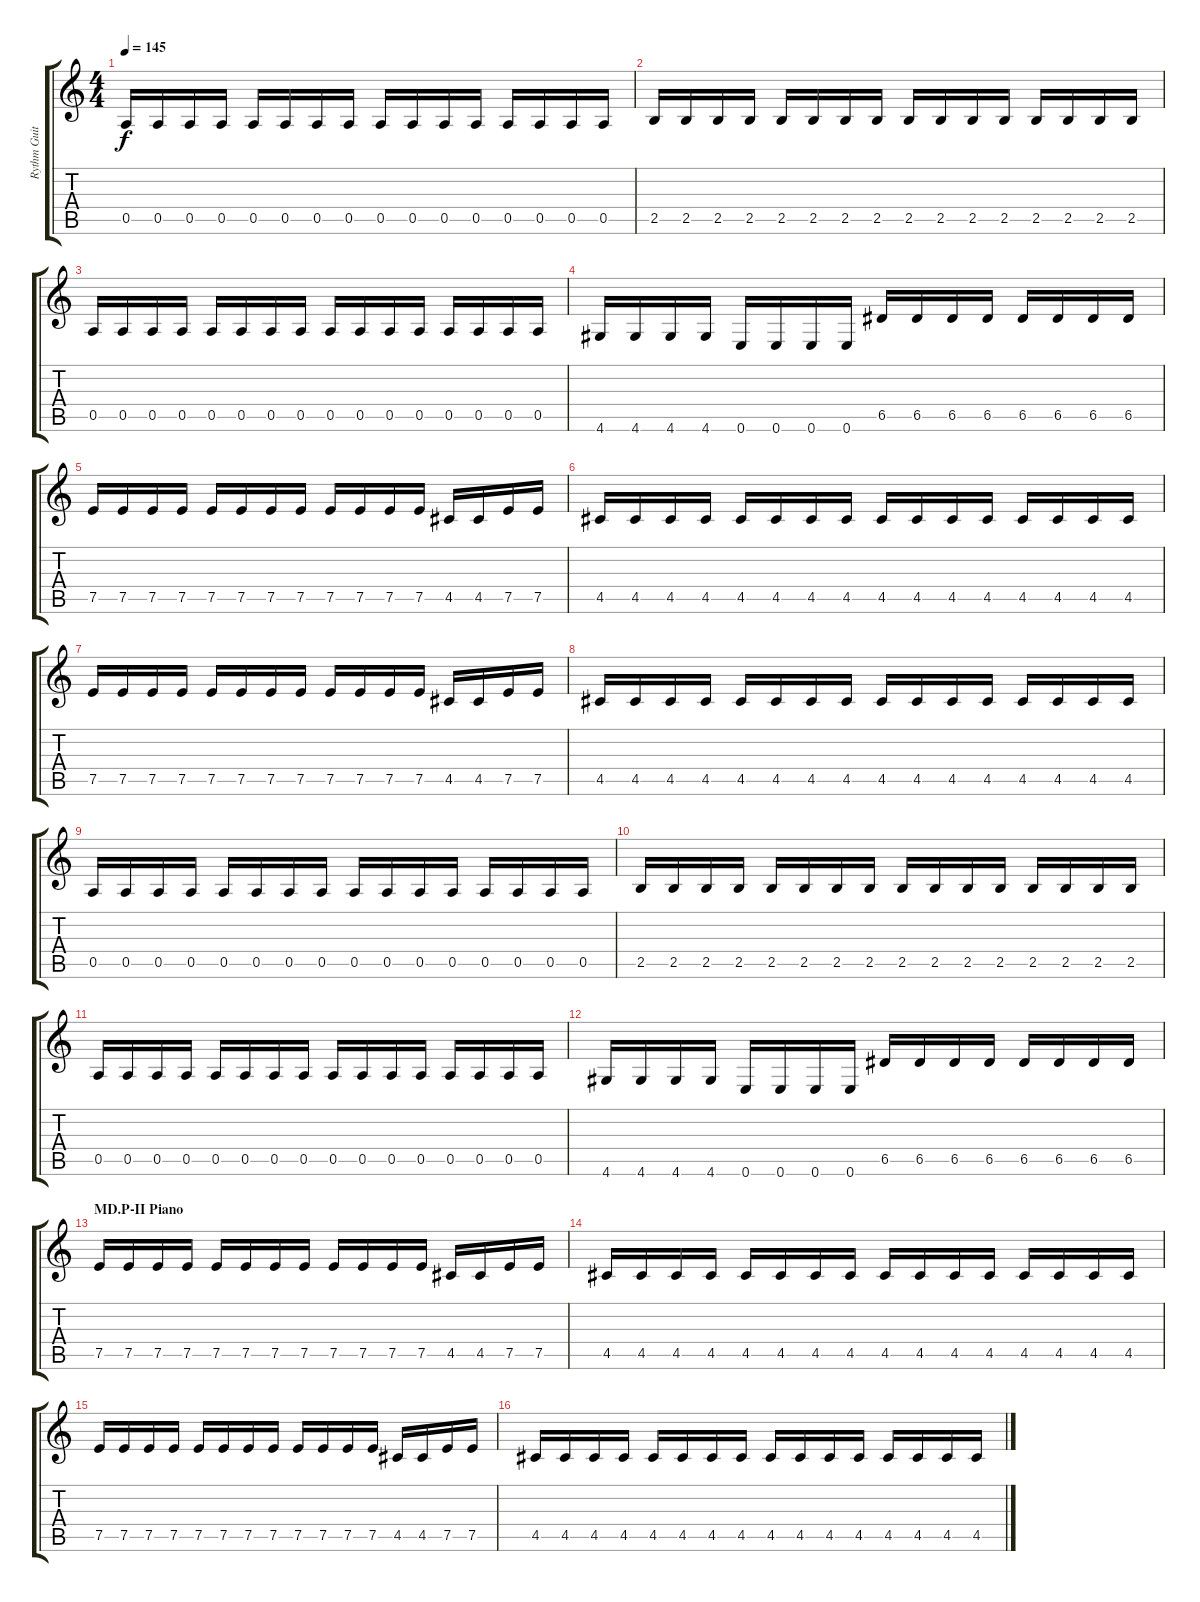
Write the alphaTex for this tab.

\track ("Rythm Guitars" "Rythm Guit") {instrument distortionguitar}
\staff {score tabs}
\tuning (E4 B3 G3 D3 A2 E2) {hide}
\ts (4 4)
\tempo 145
\clef g2
\ks c
0.5.16{dy f} 0.5.16 0.5.16 0.5.16 0.5.16 0.5.16 0.5.16 0.5.16 0.5.16 0.5.16 0.5.16 0.5.16 0.5.16 0.5.16 0.5.16 0.5.16 |
2.5.16 2.5.16 2.5.16 2.5.16 2.5.16 2.5.16 2.5.16 2.5.16 2.5.16 2.5.16 2.5.16 2.5.16 2.5.16 2.5.16 2.5.16 2.5.16 |
0.5.16 0.5.16 0.5.16 0.5.16 0.5.16 0.5.16 0.5.16 0.5.16 0.5.16 0.5.16 0.5.16 0.5.16 0.5.16 0.5.16 0.5.16 0.5.16 |
4.6.16 4.6.16 4.6.16 4.6.16 0.6.16 0.6.16 0.6.16 0.6.16 6.5.16 6.5.16 6.5.16 6.5.16 6.5.16 6.5.16 6.5.16 6.5.16 |
7.5.16 7.5.16 7.5.16 7.5.16 7.5.16 7.5.16 7.5.16 7.5.16 7.5.16 7.5.16 7.5.16 7.5.16 4.5.16 4.5.16 7.5.16 7.5.16 |
4.5.16 4.5.16 4.5.16 4.5.16 4.5.16 4.5.16 4.5.16 4.5.16 4.5.16 4.5.16 4.5.16 4.5.16 4.5.16 4.5.16 4.5.16 4.5.16 |
7.5.16 7.5.16 7.5.16 7.5.16 7.5.16 7.5.16 7.5.16 7.5.16 7.5.16 7.5.16 7.5.16 7.5.16 4.5.16 4.5.16 7.5.16 7.5.16 |
4.5.16 4.5.16 4.5.16 4.5.16 4.5.16 4.5.16 4.5.16 4.5.16 4.5.16 4.5.16 4.5.16 4.5.16 4.5.16 4.5.16 4.5.16 4.5.16 |
0.5.16 0.5.16 0.5.16 0.5.16 0.5.16 0.5.16 0.5.16 0.5.16 0.5.16 0.5.16 0.5.16 0.5.16 0.5.16 0.5.16 0.5.16 0.5.16 |
2.5.16 2.5.16 2.5.16 2.5.16 2.5.16 2.5.16 2.5.16 2.5.16 2.5.16 2.5.16 2.5.16 2.5.16 2.5.16 2.5.16 2.5.16 2.5.16 |
0.5.16 0.5.16 0.5.16 0.5.16 0.5.16 0.5.16 0.5.16 0.5.16 0.5.16 0.5.16 0.5.16 0.5.16 0.5.16 0.5.16 0.5.16 0.5.16 |
4.6.16 4.6.16 4.6.16 4.6.16 0.6.16 0.6.16 0.6.16 0.6.16 6.5.16 6.5.16 6.5.16 6.5.16 6.5.16 6.5.16 6.5.16 6.5.16 |
\section ("" "MD.P-II Piano ")
7.5.16 7.5.16 7.5.16 7.5.16 7.5.16 7.5.16 7.5.16 7.5.16 7.5.16 7.5.16 7.5.16 7.5.16 4.5.16 4.5.16 7.5.16 7.5.16 |
4.5.16 4.5.16 4.5.16 4.5.16 4.5.16 4.5.16 4.5.16 4.5.16 4.5.16 4.5.16 4.5.16 4.5.16 4.5.16 4.5.16 4.5.16 4.5.16 |
7.5.16 7.5.16 7.5.16 7.5.16 7.5.16 7.5.16 7.5.16 7.5.16 7.5.16 7.5.16 7.5.16 7.5.16 4.5.16 4.5.16 7.5.16 7.5.16 |
4.5.16 4.5.16 4.5.16 4.5.16 4.5.16 4.5.16 4.5.16 4.5.16 4.5.16 4.5.16 4.5.16 4.5.16 4.5.16 4.5.16 4.5.16 4.5.16
